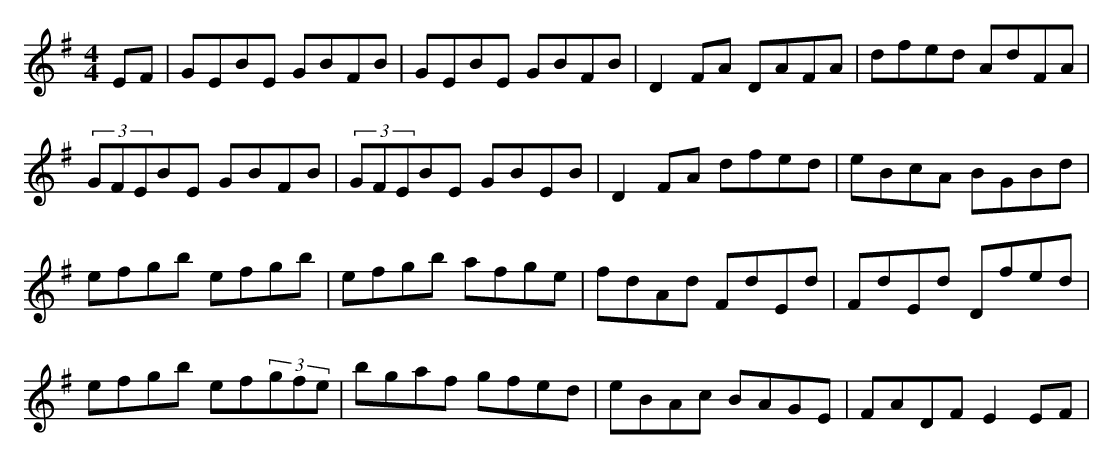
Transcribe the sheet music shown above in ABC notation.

X:1
M:4/4
K:Emin
EF|GEBE GBFB|GEBE GBFB|D2FA DAFA|dfed AdFA|
(3GFEBE GBFB|(3GFEBE GBEB|D2FA dfed|eBcA BGBd|
efgb efgb|efgb afge|fdAd FdEd|FdEd Dfed|
efgb ef(3gfe|bgaf gfed|eBAc BAGE|FADF E2EF|
